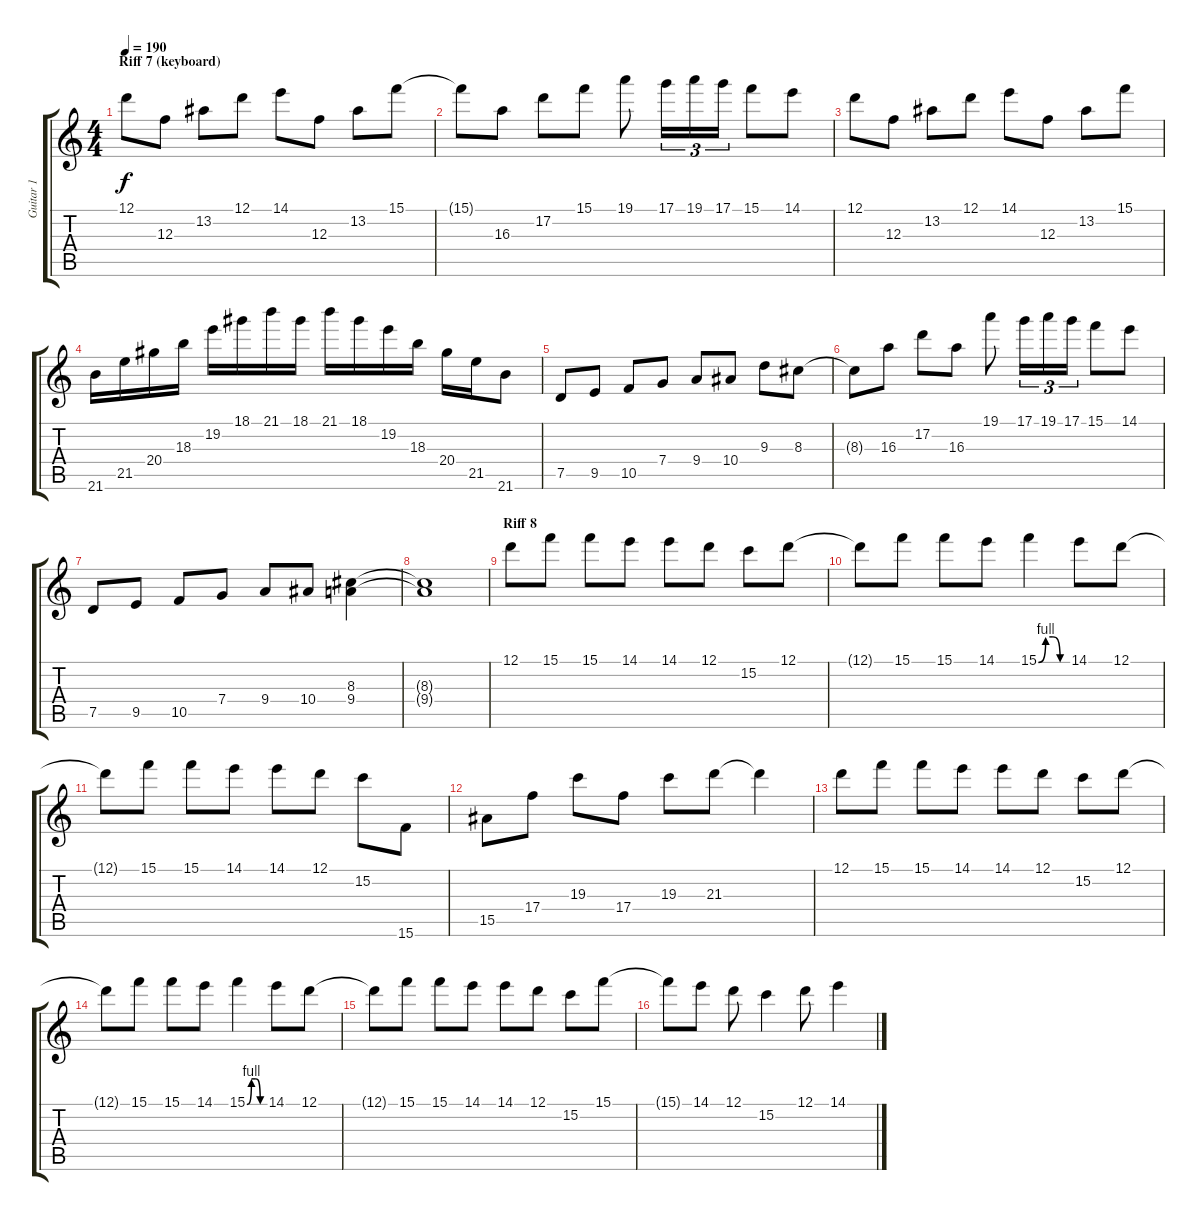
\track ("Guitar 1" "Guitar 1") {instrument distortionguitar}
\staff {score tabs}
\tuning (D4 A3 F3 C3 G2 D2) {hide}
\ts (4 4)
\section ("" "Riff 7 (keyboard)")
\tempo 190
\clef g2
\ks c
12.1.8{dy f instrument synthbrass1} 12.3.8 13.2.8 12.1.8 14.1.8 12.3.8 13.2.8 15.1.8 |
15.1{t}.8 16.3.8 17.2.8 15.1.8 19.1.8 17.1.16{tu (3 2)} 19.1.16{tu (3 2)} 17.1.16{tu (3 2)} 15.1.8 14.1.8 |
12.1.8 12.3.8 13.2.8 12.1.8 14.1.8 12.3.8 13.2.8 15.1.8 |
21.6.16 21.5.16 20.4.16 18.3.16 19.2.16 18.1.16 21.1.16 18.1.16 21.1.16 18.1.16 19.2.16 18.3.16 20.4.16 21.5.16 21.6.8 |
7.5.8 9.5.8 10.5.8 7.4.8 9.4.8 10.4.8 9.3.8 8.3.8 |
8.3{t}.8 16.3.8 17.2.8 16.3.8 19.1.8 17.1.16{tu (3 2)} 19.1.16{tu (3 2)} 17.1.16{tu (3 2)} 15.1.8 14.1.8 |
7.5.8{instrument distortionguitar} 9.5.8 10.5.8 7.4.8 9.4.8 10.4.8 (8.3 9.4).4 |
(8.3{t} 9.4{t}).1 |
\section ("" "Riff 8")
12.1.8 15.1.8 15.1.8 14.1.8 14.1.8 12.1.8 15.2.8 12.1.8 |
12.1{t}.8 15.1.8 15.1.8 14.1.8 15.1{be (custom 0 0 15 4 30 4 45 0 60 0)}.4 14.1.8 12.1.8 |
12.1{t}.8 15.1.8 15.1.8 14.1.8 14.1.8 12.1.8 15.2.8 15.6.8 |
15.5.8 17.4.8 19.3.8 17.4.8 19.3.8 21.3.8 21.3{t}.4 |
12.1.8 15.1.8 15.1.8 14.1.8 14.1.8 12.1.8 15.2.8 12.1.8 |
12.1{t}.8 15.1.8 15.1.8 14.1.8 15.1{be (custom 0 0 15 4 30 4 45 0 60 0)}.4 14.1.8 12.1.8 |
12.1{t}.8 15.1.8 15.1.8 14.1.8 14.1.8 12.1.8 15.2.8 15.1.8 |
15.1{t}.8 14.1.8 12.1.8 15.2.4 12.1.8 14.1.4
